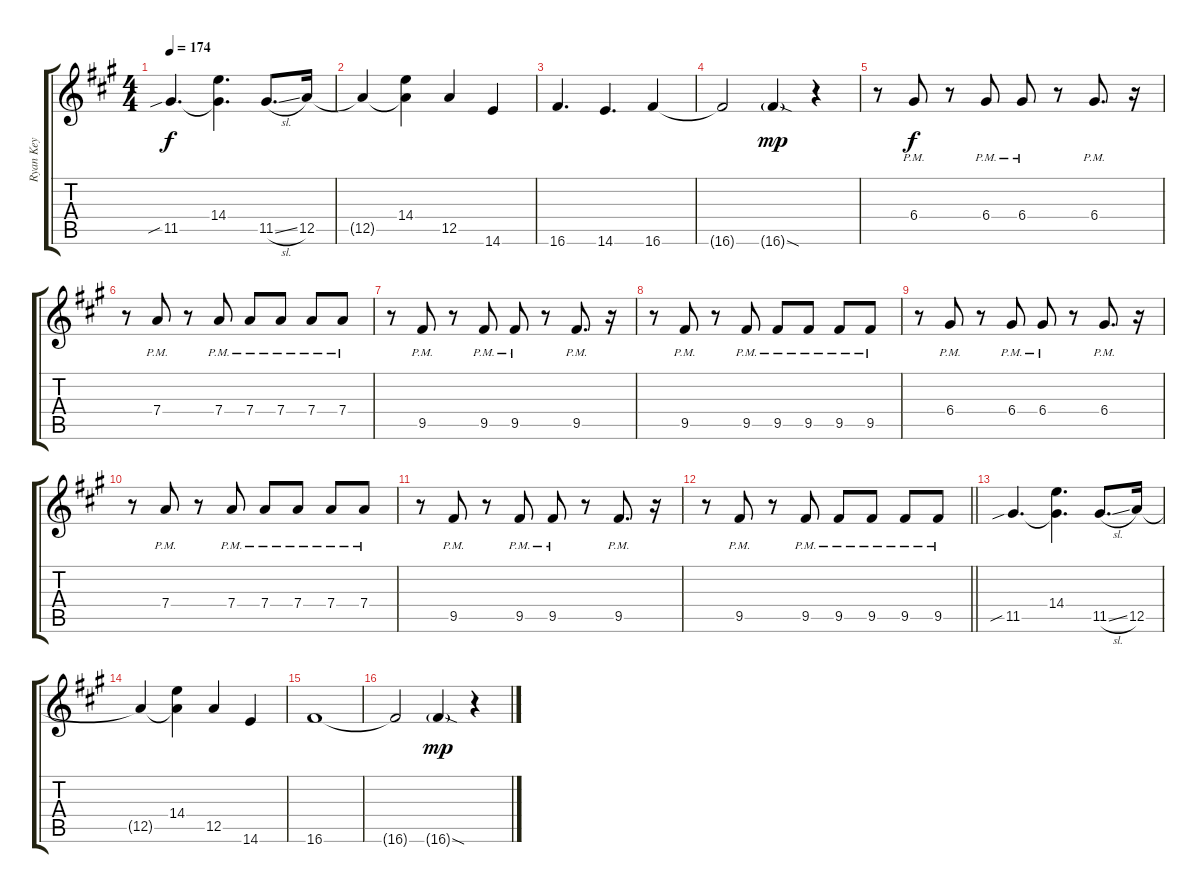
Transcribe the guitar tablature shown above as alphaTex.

\track ("Ryan Key" "Ryan Key") {instrument overdrivenguitar}
\staff {score tabs}
\tuning (E4 B3 G3 D3 A2 D2) {hide}
\ts (4 4)
\tempo 174
\clef g2
\ks a
11.5{sib}.4{d dy f} (14.4 11.5{t}).4{d} 11.5{sl}.8{d} 12.5.16 |
12.5{t}.4 (14.4 12.5{t}).4 12.5.4 14.6.4 |
16.6.4{d} 14.6.4{d} 16.6.4 |
16.6{t}.2 16.6{sod g}.4{dy mp} r.4 |
r.8 6.4{pm}.8{dy f} r.8 6.4{pm}.8 6.4{pm}.8 r.8 6.4{pm}.8{d} r.16 |
r.8 7.4{pm}.8 r.8 7.4{pm}.8 7.4{pm}.8 7.4{pm}.8 7.4{pm}.8 7.4{pm}.8 |
r.8 9.5{pm}.8 r.8 9.5{pm}.8 9.5{pm}.8 r.8 9.5{pm}.8{d} r.16 |
r.8 9.5{pm}.8 r.8 9.5{pm}.8 9.5{pm}.8 9.5{pm}.8 9.5{pm}.8 9.5{pm}.8 |
r.8 6.4{pm}.8 r.8 6.4{pm}.8 6.4{pm}.8 r.8 6.4{pm}.8{d} r.16 |
r.8 7.4{pm}.8 r.8 7.4{pm}.8 7.4{pm}.8 7.4{pm}.8 7.4{pm}.8 7.4{pm}.8 |
r.8 9.5{pm}.8 r.8 9.5{pm}.8 9.5{pm}.8 r.8 9.5{pm}.8{d} r.16 |
\barLineRight lightlight
r.8 9.5{pm}.8 r.8 9.5{pm}.8 9.5{pm}.8 9.5{pm}.8 9.5{pm}.8 9.5{pm}.8 |
11.5{sib}.4{d} (14.4 11.5{t}).4{d} 11.5{sl}.8{d} 12.5.16 |
12.5{t}.4 (14.4 12.5{t}).4 12.5.4 14.6.4 |
16.6.1 |
16.6{t}.2 16.6{sod g}.4{dy mp} r.4
